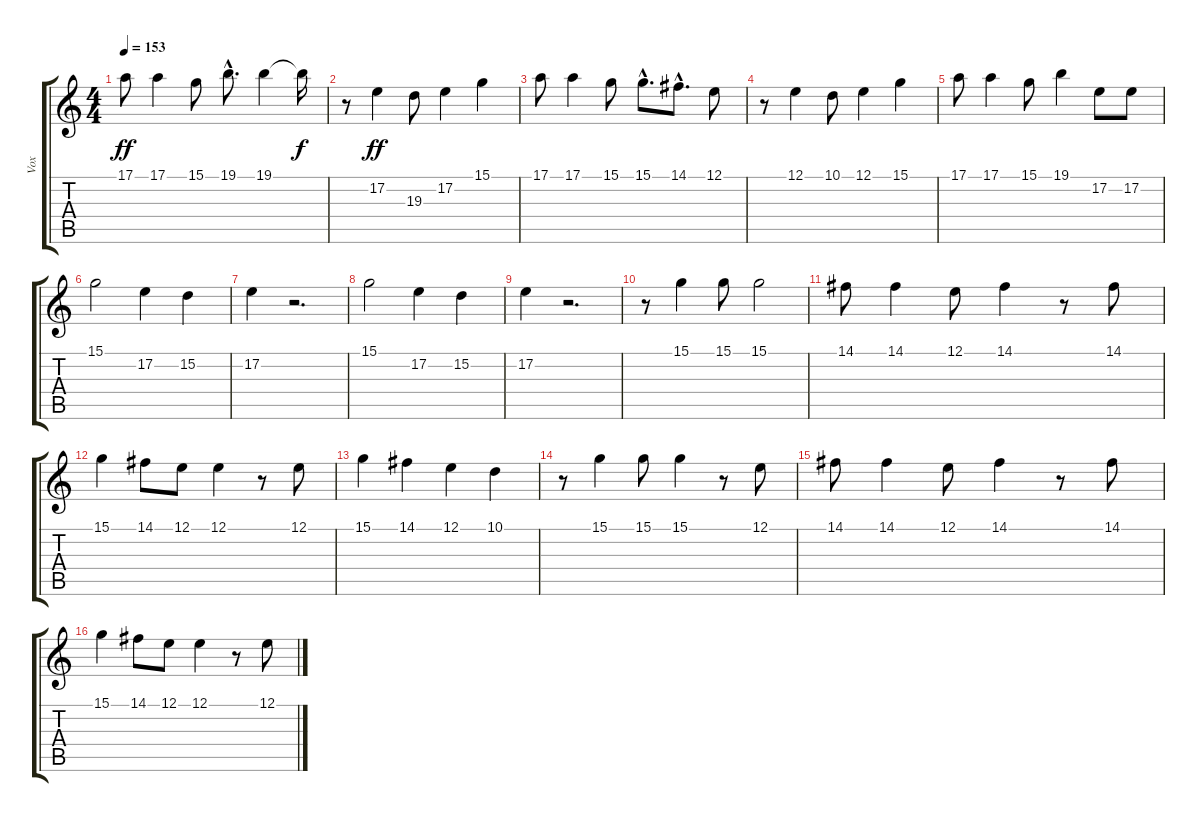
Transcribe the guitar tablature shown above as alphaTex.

\track ("Vox" "Vox") {instrument lead4chiff}
\staff {score tabs}
\tuning (E4 B3 G3 D3 A2 E2) {hide}
\ts (4 4)
\tempo 153
\clef g2
\ks c
17.1.8{dy ff} 17.1.4 15.1.8 19.1{hac}.8{d} 19.1.4 19.1{t}.16{dy f} |
r.8 17.2.4{dy ff} 19.3.8 17.2.4 15.1.4 |
17.1.8 17.1.4 15.1.8 15.1{hac}.8{d} 14.1{hac}.8{d} 12.1.8 |
r.8 12.1.4 10.1.8 12.1.4 15.1.4 |
17.1.8 17.1.4 15.1.8 19.1.4 17.2.8 17.2.8 |
15.1.2 17.2.4 15.2.4 |
17.2.4 r.2{d} |
15.1.2 17.2.4 15.2.4 |
17.2.4 r.2{d} |
r.8 15.1.4 15.1.8 15.1.2 |
14.1.8 14.1.4 12.1.8 14.1.4 r.8 14.1.8 |
15.1.4 14.1.8 12.1.8 12.1.4 r.8 12.1.8 |
15.1.4 14.1.4 12.1.4 10.1.4 |
r.8 15.1.4 15.1.8 15.1.4 r.8 12.1.8 |
14.1.8 14.1.4 12.1.8 14.1.4 r.8 14.1.8 |
15.1.4 14.1.8 12.1.8 12.1.4 r.8 12.1.8
